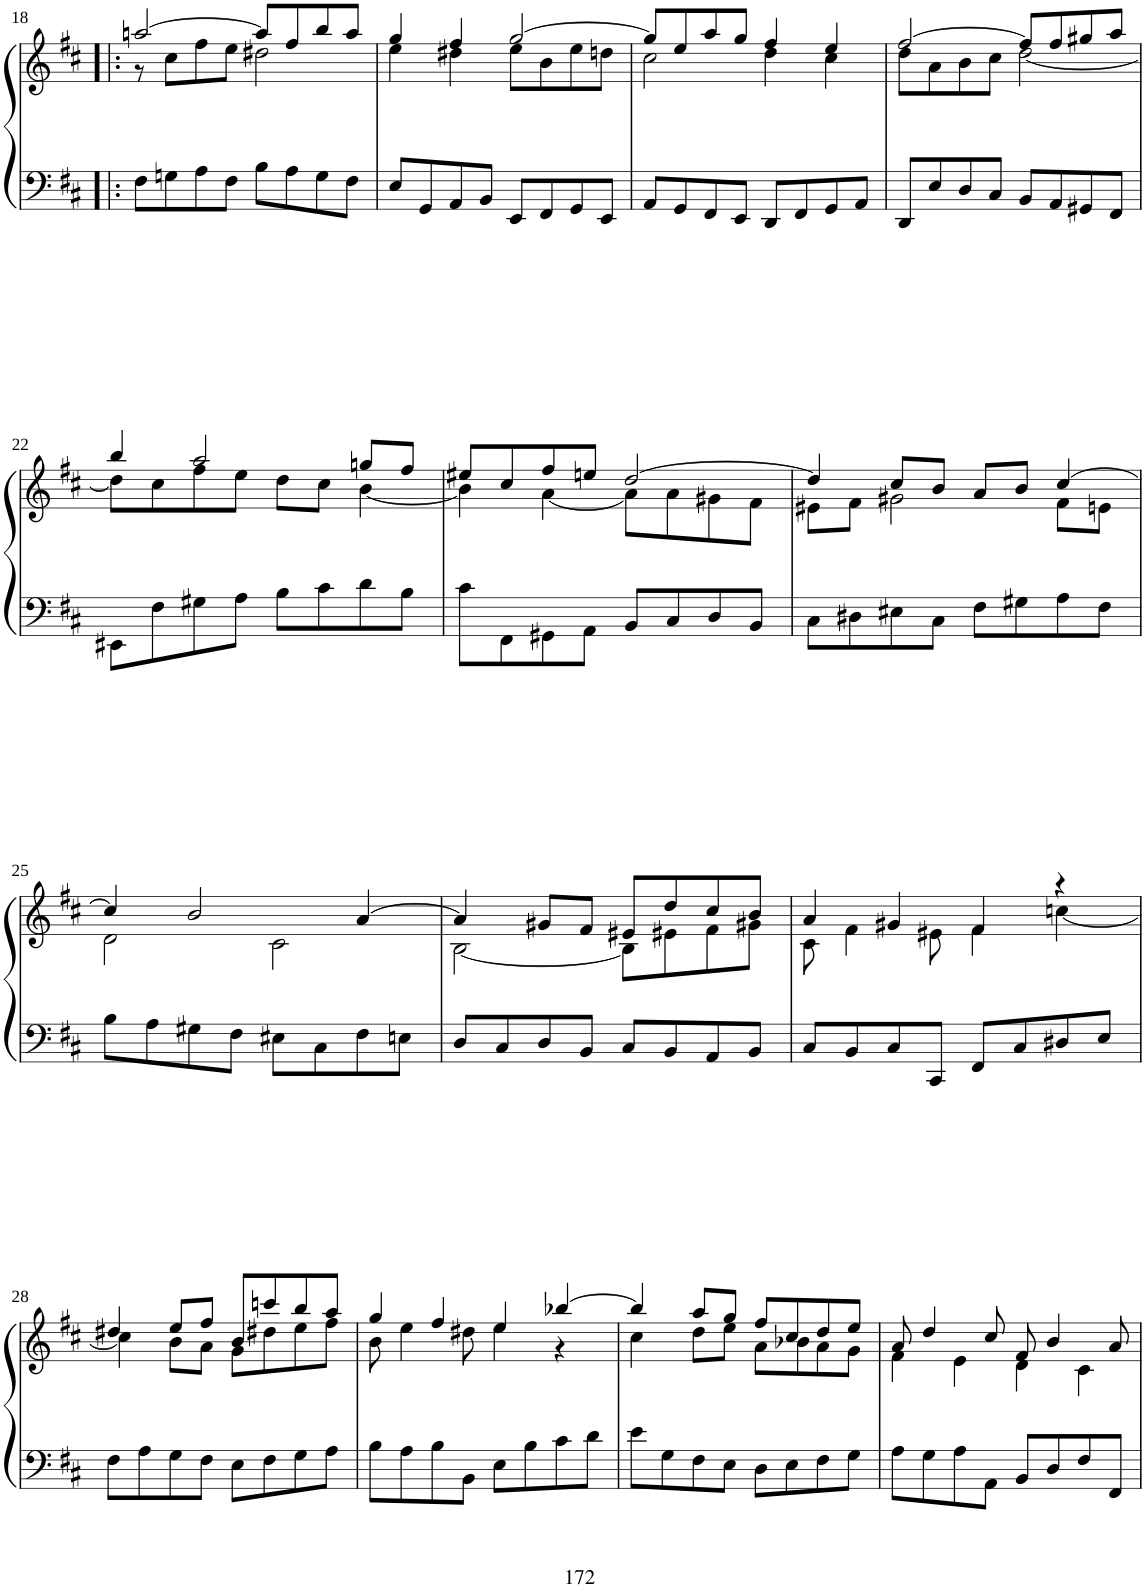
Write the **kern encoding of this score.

**kern	**kern
*part1	*part1
*staff2	*staff1
*I"Piano	*
*I'Pno	*
!!LO:PB:g=z
*clefF4	*clefG2
*k[f#c#]	*k[f#c#]
*M4/4	*M4/4
*met(c)	*met(c)
=18!|:	=18!|:
*	*^
8F#\L	[2aan/	8r
8Gn\	.	8cc#\L
8A\	.	8ff#\
8F#\J	.	8ee\J
8B\L	8aa/L]	2dd#X\
8A\	8ff#/	.
8G\	8bb/	.
8F#\J	8aa/J	.
=19	=19	=19
8E/L	4gg/	4ee\
8GG/	.	.
8AA/	4ff#/	4dd#X\
8BB/J	.	.
8EE/L	[2gg/	8ee\L
8FF#/	.	8b\
8GG/	.	8ee\
8EE/J	.	8ddn\J
=20	=20	=20
8AA/L	8gg/L]	2cc#\
8GG/	8ee/	.
8FF#/	8aa/	.
8EE/J	8gg/J	.
8DD/L	4ff#/	4dd\
8FF#/	.	.
8GG/	4ee/	4cc#\
8AA/J	.	.
=21	=21	=21
8DD/L	[2ff#/	8dd\L
8E/	.	8a\
8D/	.	8b\
8C#/J	.	8cc#\J
8BB/L	8ff#/L]	[2dd\
8AA/	8ff#/	.
8GG#X/	8gg#X/	.
8FF#/J	8aa/J	.
!!LO:LB:g=z	!!
=22	=22	=22
8EE#X\L	4bb/	8dd\L]
8F#\	.	8cc#\
8G#X\	2aa/	8ff#\
8A\J	.	8ee\J
8B\L	.	8dd\L
8c#\	.	8cc#\J
8d\	8ggn/L	[4b\
8B\J	8ff#/J	.
=23	=23	=23
8c#\L	8ee#X/L	4b\]
8FF#\	8cc#/	.
8GG#X\	8ff#/	[4a\
8AA\J	8een/J	.
8BB/L	[2dd/	8a\L]
8C#/	.	8a\
8D/	.	8g#X\
8BB/J	.	8f#\J
=24	=24	=24
8C#\L	4dd/]	8e#X\L
8D#X\	.	8f#\J
8E#X\	8cc#/L	2g#X\
8C#\J	8b/J	.
8F#\L	8a/L	.
8G#X\	8b/J	.
8A\	[4cc#/	8f#\L
8F#\J	.	8en\J
!!LO:LB:g=z	!!
=25	=25	=25
8B\L	4cc#/]	2d\
8A\	.	.
8G#X\	2b/	.
8F#\J	.	.
8E#X\L	.	2c#\
8C#\	.	.
8F#\	[4a/	.
8En\J	.	.
=26	=26	=26
8D/L	4a/]	[2B\
8C#/	.	.
8D/	8g#X/L	.
8BB/J	8f#/J	.
8C#/L	8e#X/L	8B\L]
8BB/	8dd/	8e#X\
8AA/	8cc#/	8f#\
8BB/J	8b/J	8g#X\J
=27	=27	=27
8C#/L	4a/	8c#\
8BB/	.	4f#\
8C#/	4g#X/	.
8CC#/J	.	8e#X\
8FF#/L	4f#/	4f#\
8C#/	.	.
8D#X/	4r	[4ccn\
8E/J	.	.
!!LO:LB:g=z	!!
=28	=28	=28
8F#\L	4dd#X/	4cc\]
8A\	.	.
8G\	8ee/L	8b\L
8F#\J	8ff#/J	8a\J
8E\L	8b/L	8g\L
8F#\	8cccn/	8dd#X\
8G\	8bb/	8ee\
8A\J	8aa/J	8ff#\J
=29	=29	=29
8B\L	4gg/	8b\
8A\	.	4ee\
8B\	4ff#/	.
8BB\J	.	8dd#X\
8E\L	4ee/	4ee\
8B\	.	.
8c#\	[4bb-X/	4r
8d\J	.	.
=30	=30	=30
8e\L	4bb-/]	4cc#\
8G\	.	.
8F#\	8aa/L	8dd\L
8E\J	8gg/J	8ee\J
8D\L	8ff#/L	8a\L
8E\	8cc#/	8b-X\
8F#\	8dd/	8a\
8G\J	8ee/J	8g\J
=31	=31	=31
8A\L	8a/	4f#\
8G\	4dd/	.
8A\	.	4e\
8AA\J	8cc#/	.
8BB/L	8f#/	4d\
8D/	4b/	.
8F#/	.	4c#\
8FF#/J	8a/	.
*	*v	*v
=	=
*-	*-
